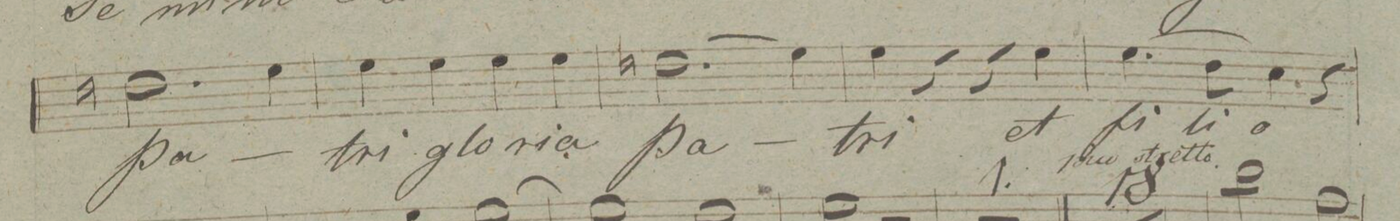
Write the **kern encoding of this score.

**kern	**text	**dynam
*I"Canto.	*	*
*clefC1	*	*
*k[]	*	*
*met(c|)	*	*
*M2/2	*	*
2.bn\	Pa-	.
4cc\	.	.
=118	=118	=118
4cc\	-tri	.
4cc\	glo-	.
4cc\	-ri-	.
4cc\	-a	.
=119	=119	=119
(2.bn\	Pa-	.
4cc\)	.	.
=120	=120	=120
4cc\	-tri	.
4r	.	.
4r	.	.
4cc\	et	.
=121	=121	=121
(4.cc\	fi-	.
8b\	-li-	.
4a\)	-o	.
4r	.	.
=122	=122	=122
*-	*-	*-
